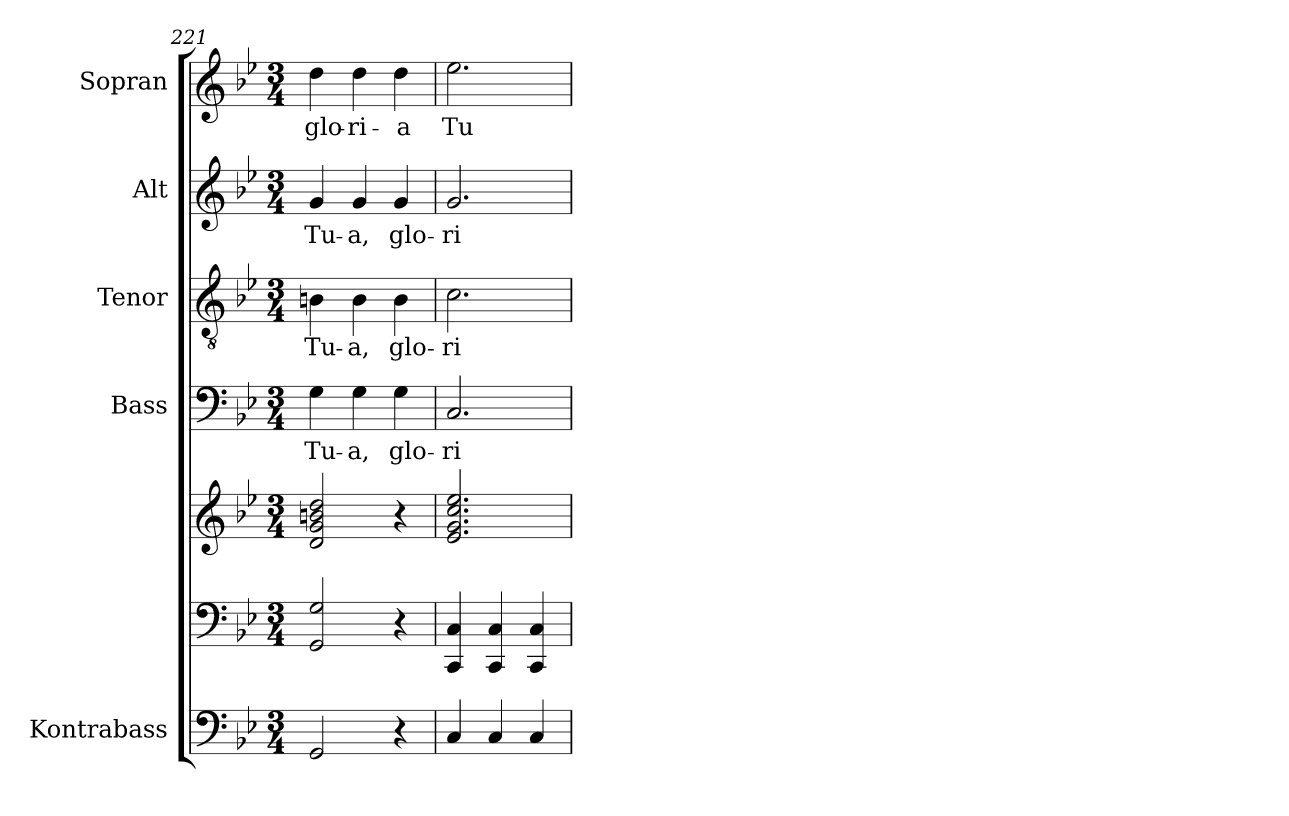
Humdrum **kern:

**kern	**kern	**kern	**kern	**text	**kern	**text	**kern	**text	**kern	**text
*part6	*part5	*part5	*part4	*part4	*part3	*part3	*part2	*part2	*part1	*part1
*staff7	*staff6	*staff5	*staff4	*staff4	*staff3	*staff3	*staff2	*staff2	*staff1	*staff1
*I"Kontrabass	*	*	*I"Bass	*	*I"Tenor	*	*I"Alt	*	*I"Sopran	*
*I'Kb.	*	*	*I'B.	*	*I'T.	*	*I'A.	*	*I'S.	*
!!LO:PB:g=z
*clefF4	*clefF4	*clefG2	*clefF4	*	*clefGv2	*	*clefG2	*	*clefG2	*
*ITrd7c12	*	*	*	*	*	*	*	*	*	*
*k[b-e-]	*k[b-e-]	*k[b-e-]	*k[b-e-]	*	*k[b-e-]	*	*k[b-e-]	*	*k[b-e-]	*
*B-:	*B-:	*B-:	*B-:	*	*B-:	*	*B-:	*	*B-:	*
*M3/4	*M3/4	*M3/4	*M3/4	*	*M3/4	*	*M3/4	*	*M3/4	*
=221	=221	=221	=221	=221	=221	=221	=221	=221	=221	=221
!	!	!	!	!LO:LY:b	!	!LO:LY:b	!	!LO:LY:b	!	!LO:LY:b
2GGG/	2GG/ 2G/	2d/ 2g/ 2bn/ 2dd/	4G\	Tu-	4Bn\	Tu-	4g/	Tu-	4dd\	glo-
!	!	!	!	!LO:LY:b	!	!LO:LY:b	!	!LO:LY:b	!	!LO:LY:b
.	.	.	4G\	-a,	4B\	-a,	4g/	-a,	4dd\	-ri-
!	!	!	!	!LO:LY:b	!	!LO:LY:b	!	!LO:LY:b	!	!LO:LY:b
4r	4r	4r	4G\	glo-	4B\	glo-	4g/	glo-	4dd\	-a
=222	=222	=222	=222	=222	=222	=222	=222	=222	=222	=222
!	!	!	!	!LO:LY:b	!	!LO:LY:b	!	!LO:LY:b	!	!LO:LY:b
4CC/	4CC/ 4C/	2.e-/ 2.g/ 2.cc/ 2.ee-/	2.C/	-ri-	2.c\	-ri-	2.g/	-ri-	2.ee-\	Tu-
4CC/	4CC/ 4C/	.	.	.	.	.	.	.	.	.
4CC/	4CC/ 4C/	.	.	.	.	.	.	.	.	.
=	=	=	=	=	=	=	=	=	=	=
*-	*-	*-	*-	*-	*-	*-	*-	*-	*-	*-
